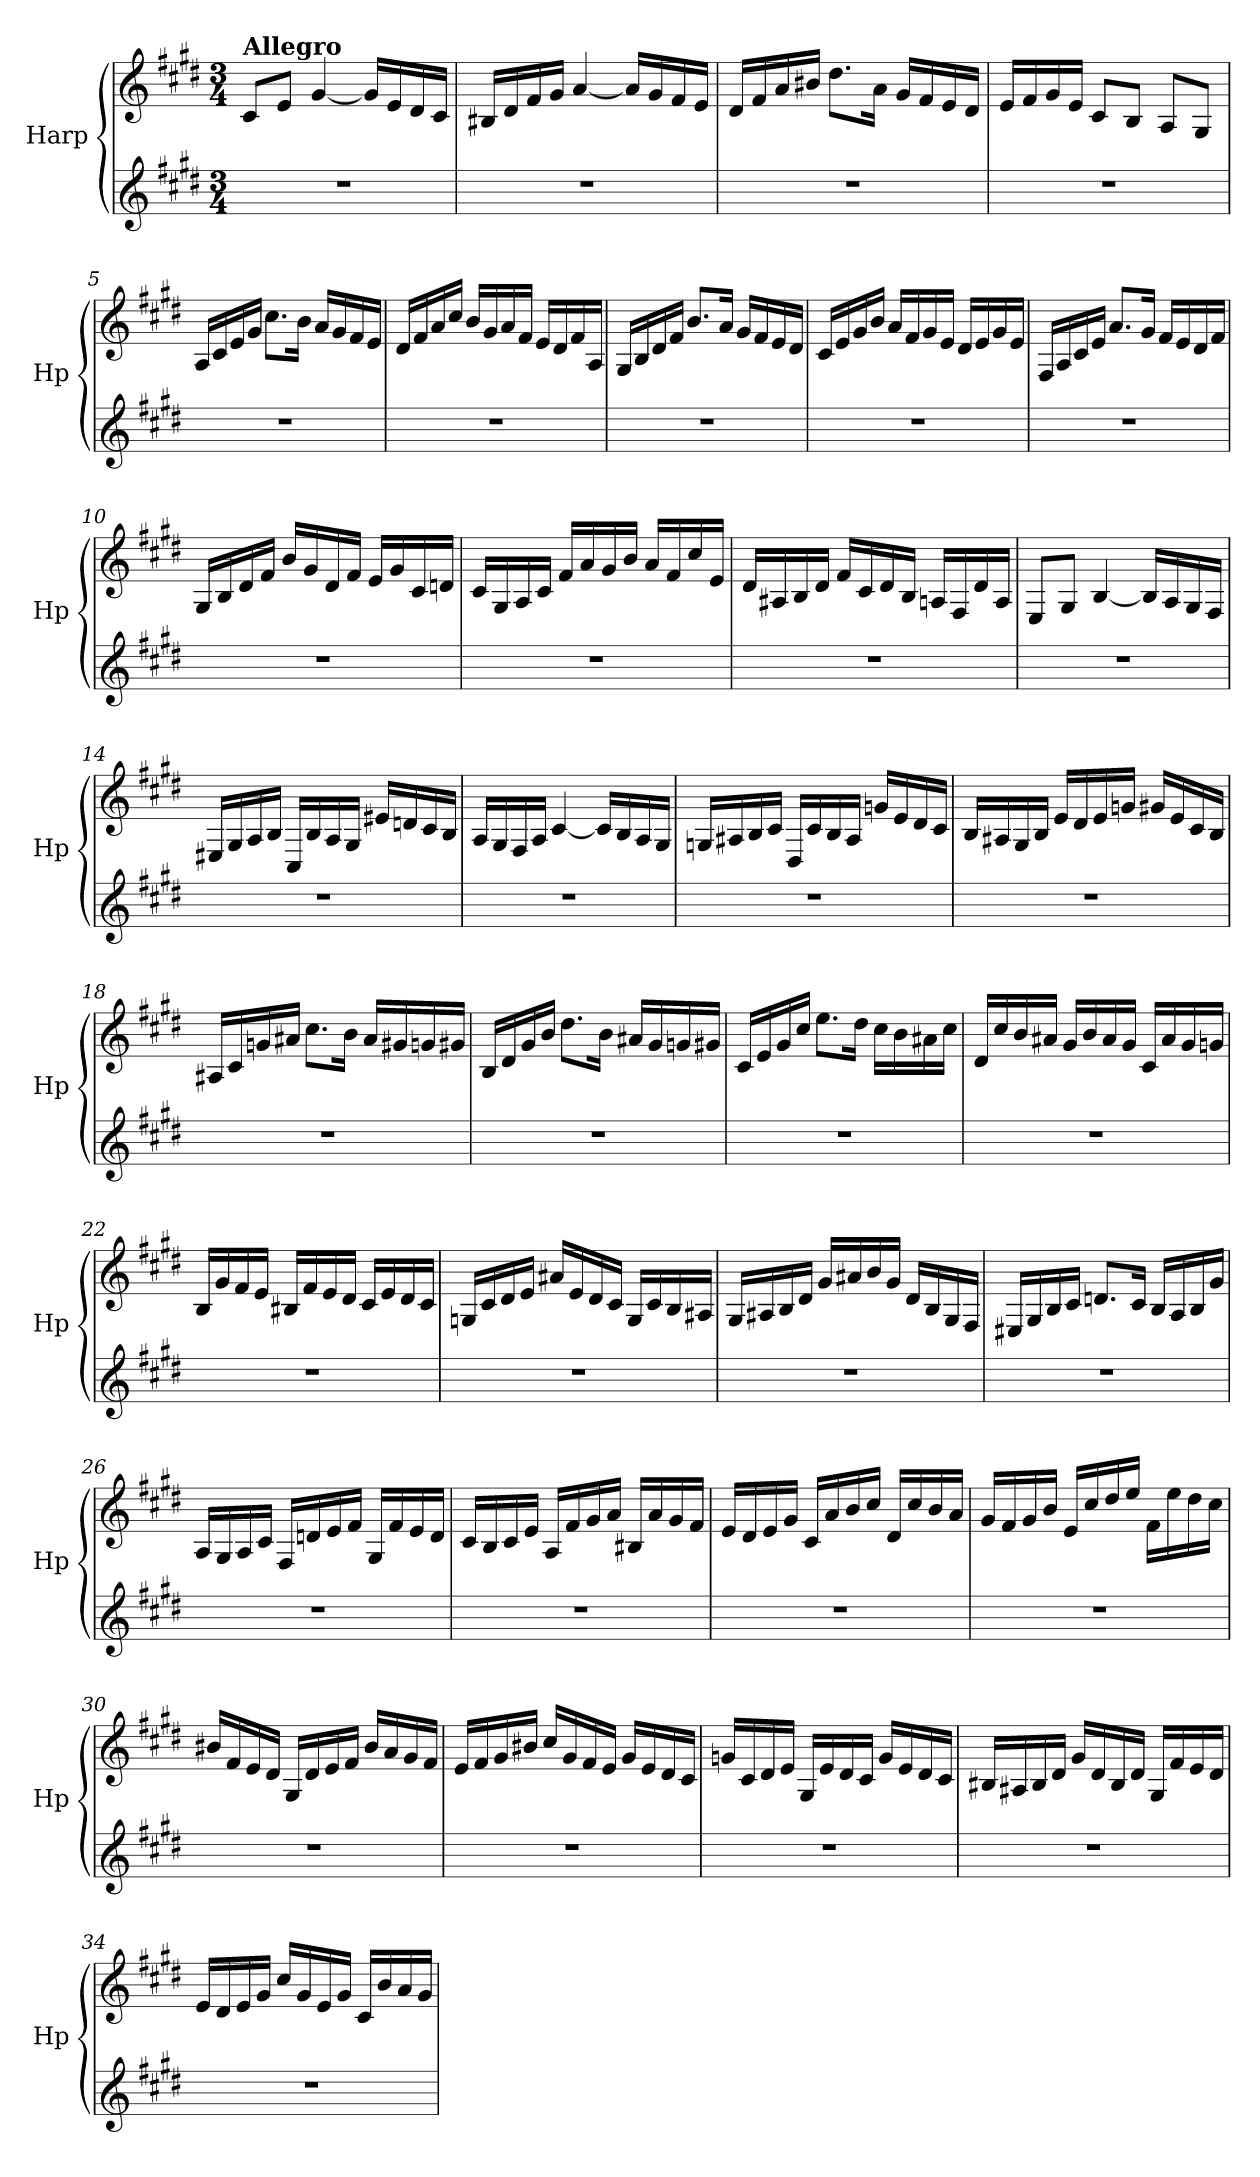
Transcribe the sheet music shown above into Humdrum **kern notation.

**kern	**kern
*part1	*part1
*staff2	*staff1
*I"Harp	*
*I'Hp	*
*clefG2	*clefG2
*k[f#c#g#d#]	*k[f#c#g#d#]
*M3/4	*M3/4
=1	=1
!	!LO:TX:a:B:t=Allegro
2.r	8c#/L
.	8e/J
.	[4g#/
.	16g#/LL]
.	16e/
.	16d#/
.	16c#/JJ
=2	=2
2.r	16B#X/LL
.	16d#/
.	16f#/
.	16g#/JJ
.	[4a/
.	16a/LL]
.	16g#/
.	16f#/
.	16e/JJ
=3	=3
2.r	16d#/LL
.	16f#/
.	16a/
.	16b#X/JJ
.	8.dd#\L
.	16a\Jk
.	16g#/LL
.	16f#/
.	16e/
.	16d#/JJ
=4	=4
2.r	16e/LL
.	16f#/
.	16g#/
.	16e/JJ
.	8c#/L
.	8B/J
.	8A/L
.	8G#/J
!!LO:LB:g=z
=5	=5
2.r	16A/LL
.	16c#/
.	16e/
.	16g#/JJ
.	8.cc#\L
.	16b\Jk
.	16a/LL
.	16g#/
.	16f#/
.	16e/JJ
=6	=6
2.r	16d#/LL
.	16f#/
.	16a/
.	16cc#/JJ
.	16b/LL
.	16g#/
.	16a/
.	16f#/JJ
.	16e/LL
.	16d#/
.	16f#/
.	16A/JJ
=7	=7
2.r	16G#/LL
.	16B/
.	16d#/
.	16f#/JJ
.	8.b/L
.	16a/Jk
.	16g#/LL
.	16f#/
.	16e/
.	16d#/JJ
=8	=8
2.r	16c#/LL
.	16e/
.	16g#/
.	16b/JJ
.	16a/LL
.	16f#/
.	16g#/
.	16e/JJ
.	16d#/LL
.	16e/
.	16g#/
.	16e/JJ
!!LO:LB:g=z
=9	=9
2.r	16F#/LL
.	16A/
.	16c#/
.	16e/JJ
.	8.a/L
.	16g#/Jk
.	16f#/LL
.	16e/
.	16d#/
.	16f#/JJ
=10	=10
2.r	16G#/LL
.	16B/
.	16d#/
.	16f#/JJ
.	16b/LL
.	16g#/
.	16d#/
.	16f#/JJ
.	16e/LL
.	16g#/
.	16c#/
.	16dn/JJ
=11	=11
2.r	16c#/LL
.	16G#/
.	16A/
.	16c#/JJ
.	16f#/LL
.	16a/
.	16g#/
.	16b/JJ
.	16a/LL
.	16f#/
.	16cc#/
.	16e/JJ
!!LO:LB:g=z
=12	=12
2.r	16d#/LL
.	16A#X/
.	16B/
.	16d#/JJ
.	16f#/LL
.	16c#/
.	16d#/
.	16B/JJ
.	16An/LL
.	16F#/
.	16d#/
.	16A/JJ
=13	=13
2.r	8E/L
.	8G#/J
.	[4B/
.	16B/LL]
.	16A/
.	16G#/
.	16F#/JJ
=14	=14
2.r	16E#X/LL
.	16G#/
.	16A/
.	16B/JJ
.	16C#/LL
.	16B/
.	16A/
.	16G#/JJ
.	16e#X/LL
.	16dn/
.	16c#/
.	16B/JJ
!!LO:LB:g=z
=15	=15
2.r	16A/LL
.	16G#/
.	16F#/
.	16A/JJ
.	[4c#/
.	16c#/LL]
.	16B/
.	16A/
.	16G#/JJ
=16	=16
2.r	16Gn/LL
.	16A#X/
.	16B/
.	16c#/JJ
.	16D#/LL
.	16c#/
.	16B/
.	16A#/JJ
.	16gn/LL
.	16e/
.	16d#/
.	16c#/JJ
=17	=17
2.r	16B/LL
.	16A#X/
.	16G#/
.	16B/JJ
.	16e/LL
.	16d#/
.	16e/
.	16gn/JJ
.	16g#X/LL
.	16e/
.	16c#/
.	16B/JJ
!!LO:PB:g=z
=18	=18
2.r	16A#X/LL
.	16c#/
.	16gn/
.	16a#X/JJ
.	8.cc#\L
.	16b\Jk
.	16a#/LL
.	16g#X/
.	16gn/
.	16g#X/JJ
=19	=19
2.r	16B/LL
.	16d#/
.	16g#/
.	16b/JJ
.	8.dd#\L
.	16b\Jk
.	16a#X/LL
.	16g#/
.	16gn/
.	16g#X/JJ
=20	=20
2.r	16c#/LL
.	16e/
.	16g#/
.	16cc#/JJ
.	8.ee\L
.	16dd#\Jk
.	16cc#\LL
.	16b\
.	16a#X\
.	16cc#\JJ
!!LO:LB:g=z
=21	=21
2.r	16d#/LL
.	16cc#/
.	16b/
.	16a#X/JJ
.	16g#/LL
.	16b/
.	16a#/
.	16g#/JJ
.	16c#/LL
.	16a#/
.	16g#/
.	16gn/JJ
=22	=22
2.r	16B/LL
.	16g#/
.	16f#/
.	16e/JJ
.	16B#X/LL
.	16f#/
.	16e/
.	16d#/JJ
.	16c#/LL
.	16e/
.	16d#/
.	16c#/JJ
=23	=23
2.r	16Gn/LL
.	16c#/
.	16d#/
.	16e/JJ
.	16a#X/LL
.	16e/
.	16d#/
.	16c#/JJ
.	16G/LL
.	16c#/
.	16B/
.	16A#X/JJ
!!LO:LB:g=z
=24	=24
2.r	16G#/LL
.	16A#X/
.	16B/
.	16d#/JJ
.	16g#/LL
.	16a#X/
.	16b/
.	16g#/JJ
.	16d#/LL
.	16B/
.	16G#/
.	16F#/JJ
=25	=25
2.r	16E#X/LL
.	16G#/
.	16B/
.	16c#/JJ
.	8.dn/L
.	16c#/Jk
.	16B/LL
.	16A/
.	16B/
.	16g#/JJ
=26	=26
2.r	16A/LL
.	16G#/
.	16A/
.	16c#/JJ
.	16F#/LL
.	16dn/
.	16e/
.	16f#/JJ
.	16G#/LL
.	16f#/
.	16e/
.	16d/JJ
!!LO:LB:g=z
=27	=27
2.r	16c#/LL
.	16B/
.	16c#/
.	16e/JJ
.	16A/LL
.	16f#/
.	16g#/
.	16a/JJ
.	16B#X/LL
.	16a/
.	16g#/
.	16f#/JJ
=28	=28
2.r	16e/LL
.	16d#/
.	16e/
.	16g#/JJ
.	16c#/LL
.	16a/
.	16b/
.	16cc#/JJ
.	16d#/LL
.	16cc#/
.	16b/
.	16a/JJ
=29	=29
2.r	16g#/LL
.	16f#/
.	16g#/
.	16b/JJ
.	16e/LL
.	16cc#/
.	16dd#/
.	16ee/JJ
.	16f#\LL
.	16ee\
.	16dd#\
.	16cc#\JJ
!!LO:LB:g=z
=30	=30
2.r	16b#X/LL
.	16f#/
.	16e/
.	16d#/JJ
.	16G#/LL
.	16d#/
.	16e/
.	16f#/JJ
.	16b#/LL
.	16a/
.	16g#/
.	16f#/JJ
=31	=31
2.r	16e/LL
.	16f#/
.	16g#/
.	16b#X/JJ
.	16cc#/LL
.	16g#/
.	16f#/
.	16e/JJ
.	16g#/LL
.	16e/
.	16d#/
.	16c#/JJ
=32	=32
2.r	16gn/LL
.	16c#/
.	16d#/
.	16e/JJ
.	16G#/LL
.	16e/
.	16d#/
.	16c#/JJ
.	16g/LL
.	16e/
.	16d#/
.	16c#/JJ
!!LO:LB:g=z
=33	=33
2.r	16B#X/LL
.	16A#X/
.	16B#/
.	16d#/JJ
.	16g#/LL
.	16d#/
.	16B#/
.	16d#/JJ
.	16G#/LL
.	16f#/
.	16e/
.	16d#/JJ
=34	=34
2.r	16e/LL
.	16d#/
.	16e/
.	16g#/JJ
.	16cc#/LL
.	16g#/
.	16e/
.	16g#/JJ
.	16c#/LL
.	16b/
.	16a/
.	16g#/JJ
=	=
*-	*-
